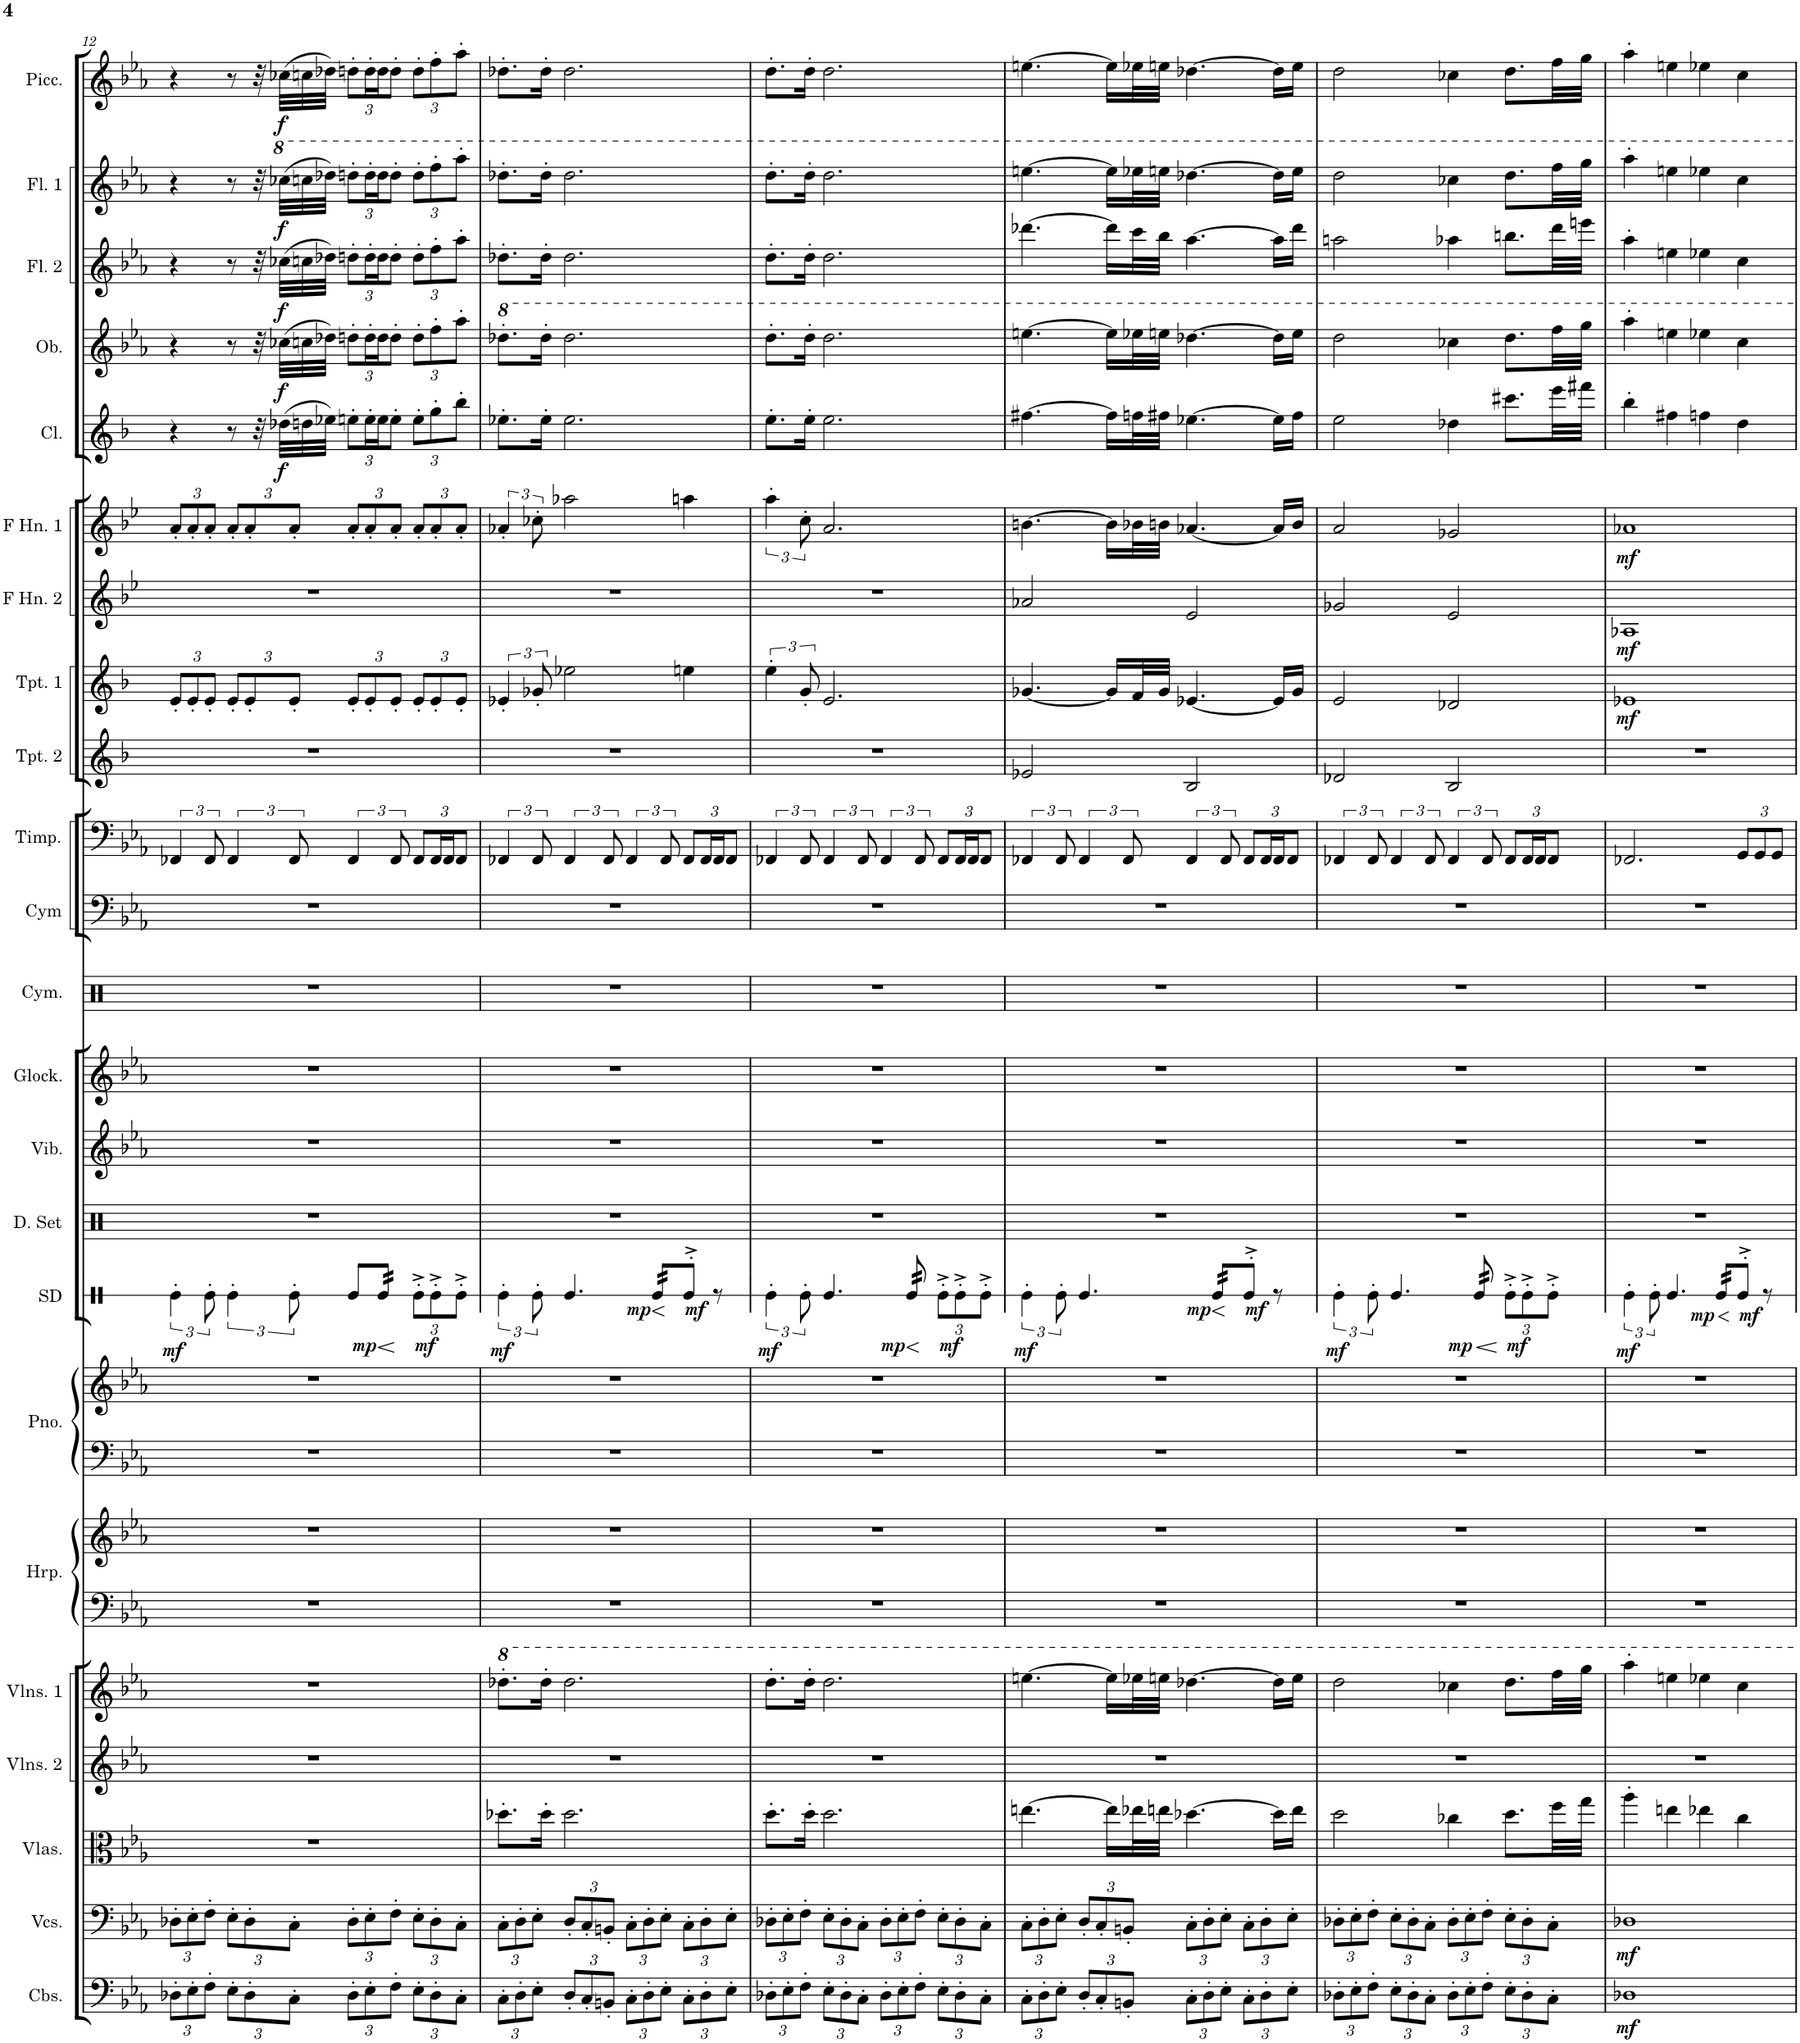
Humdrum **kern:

**kern	**dynam	**kern	**dynam	**kern	**kern	**kern	**kern	**kern	**kern	**kern	**kern	**dynam	**kern	**kern	**kern	**kern	**kern	**kern	**kern	**kern	**dynam	**kern	**dynam	**kern	**dynam	**kern	**dynam	**kern	**dynam	**kern	**dynam	**kern	**dynam	**kern	**dynam
*part23	*part23	*part22	*part22	*part21	*part20	*part19	*part18	*part18	*part17	*part17	*part16	*part16	*part15	*part14	*part13	*part12	*part11	*part10	*part9	*part8	*part8	*part7	*part7	*part6	*part6	*part5	*part5	*part4	*part4	*part3	*part3	*part2	*part2	*part1	*part1
*staff25	*staff25	*staff24	*staff24	*staff23	*staff22	*staff21	*staff20	*staff19	*staff18	*staff17	*staff16	*staff16	*staff15	*staff14	*staff13	*staff12	*staff11	*staff10	*staff9	*staff8	*staff8	*staff7	*staff7	*staff6	*staff6	*staff5	*staff5	*staff4	*staff4	*staff3	*staff3	*staff2	*staff2	*staff1	*staff1
*I"Contrabasses	*	*I"Violoncellos	*	*I"Violas	*I"Violins 2	*I"Violins 1	*I"Harp	*	*I"Grand Piano	*	*I"Snare Drum	*	*I"Drumset	*I"Vibraphone	*I"Glockenspiel	*I"Cymbals	*I"Cymbals	*I"Timpani	*I"Trumpet 2	*I"Trumpet 1	*	*I"Horn in F 2	*	*I"Horn in F 1	*	*I"Clarinet	*	*I"Oboe	*	*I"Flute 2	*	*I"Flute 1	*	*I"Piccolo	*
*I'Cbs.	*	*I'Vcs.	*	*I'Vlas.	*I'Vlns. 2	*I'Vlns. 1	*I'Hrp.	*	*I'Pno.	*	*I'SD	*	*I'D. Set	*I'Vib.	*I'Glock.	*I'Cym.	*I'Cym	*I'Timp.	*I'Tpt. 2	*I'Tpt. 1	*	*	*	*	*	*I'Cl.	*	*I'Ob.	*	*I'Fl. 2	*	*I'Fl. 1	*	*I'Picc.	*
!!LO:PB:g=z
*clefF4	*	*clefF4	*	*clefC3	*clefG2	*clefG2	*clefF4	*clefG2	*clefF4	*clefG2	*clefX	*	*clefX	*clefG2	*clefG2	*clefX	*clefF4	*clefF4	*clefG2	*clefG2	*	*clefG2	*	*clefG2	*	*clefG2	*	*clefG2	*	*clefG2	*	*clefG2	*	*clefG2	*
*Trd7c12	*	*	*	*	*	*	*	*	*	*	*	*	*	*	*Trd-14c-24	*	*	*	*Trd1c2	*Trd1c2	*	*Trd4c7	*	*Trd4c7	*	*Trd1c2	*	*	*	*	*	*	*	*Trd-7c-12	*
*k[b-e-a-]	*	*k[b-e-a-]	*	*k[b-e-a-]	*k[b-e-a-]	*k[b-e-a-]	*k[b-e-a-]	*k[b-e-a-]	*k[b-e-a-]	*k[b-e-a-]	*k[]	*	*k[]	*k[b-e-a-]	*k[b-e-a-]	*k[]	*k[b-e-a-]	*k[b-e-a-]	*k[b-]	*k[b-]	*	*k[b-e-]	*	*k[b-e-]	*	*k[b-]	*	*k[b-e-a-]	*	*k[b-e-a-]	*	*k[b-e-a-]	*	*k[b-e-a-]	*
*M4/4	*	*M4/4	*	*M4/4	*M4/4	*M4/4	*M4/4	*M4/4	*M4/4	*M4/4	*M4/4	*	*M4/4	*M4/4	*M4/4	*M4/4	*M4/4	*M4/4	*M4/4	*M4/4	*	*M4/4	*	*M4/4	*	*M4/4	*	*M4/4	*	*M4/4	*	*M4/4	*	*M4/4	*
*Xbrackettup	*	*Xbrackettup	*	*	*	*	*	*	*	*	*	*	*	*	*	*	*	*	*	*Xbrackettup	*	*	*	*Xbrackettup	*	*	*	*	*	*	*	*	*	*	*
=12	=12	=12	=12	=12	=12	=12	=12	=12	=12	=12	=12	=12	=12	=12	=12	=12	=12	=12	=12	=12	=12	=12	=12	=12	=12	=12	=12	=12	=12	=12	=12	=12	=12	=12	=12
!	!	!	!	!	!	!	!	!	!	!	!	!LO:DY:b	!	!	!	!	!	!	!	!	!	!	!	!	!	!	!	!	!	!	!	!	!	!	!
12D-X'\L	.	12D-X'\L	.	1r	1r	1r	1r	1r	1r	1r	6Re'\	mf	1r	1r	1r	1r	1r	6FF-X/	1r	12e'/L	.	1r	.	12a'/L	.	4r	.	4r	.	4r	.	4r	.	4r	.
12E-'\	.	12E-'\	.	.	.	.	.	.	.	.	.	.	.	.	.	.	.	.	.	12e'/	.	.	.	12a'/	.	.	.	.	.	.	.	.	.	.	.
12F'\J	.	12F'\J	.	.	.	.	.	.	.	.	12Re'\	.	.	.	.	.	.	12FF-/	.	12e'/J	.	.	.	12a'/J	.	.	.	.	.	.	.	.	.	.	.
12E-'\L	.	12E-'\L	.	.	.	.	.	.	.	.	6Re'\	.	.	.	.	.	.	6FF-/	.	12e'/L	.	.	.	12a'/L	.	8r	.	8r	.	8r	.	8r	.	8r	.
12D-'\	.	12D-'\	.	.	.	.	.	.	.	.	.	.	.	.	.	.	.	.	.	12e'/	.	.	.	12a'/	.	.	.	.	.	.	.	.	.	.	.
.	.	.	.	.	.	.	.	.	.	.	.	.	.	.	.	.	.	.	.	.	.	.	.	.	.	32r	.	32r	.	32r	.	32r	.	32r	.
!	!	!	!	!	!	!	!	!	!	!	!	!	!	!	!	!	!	!	!	!	!	!	!	!	!	!	!LO:DY:b	!	!LO:DY:b	!	!LO:DY:b	!	!LO:DY:b	!	!LO:DY:b
.	.	.	.	.	.	.	.	.	.	.	.	.	.	.	.	.	.	.	.	.	.	.	.	.	.	(32dd-X\LLL	f	(32cc-X\LLL	f	(32cc-X\LLL	f	(32ccc-X\LLL	f	(32cc-X\LLL	f
12C'\J	.	12C'\J	.	.	.	.	.	.	.	.	12Re'\	.	.	.	.	.	.	12FF-/	.	12e'/J	.	.	.	12a'/J	.	.	.	.	.	.	.	.	.	.	.
.	.	.	.	.	.	.	.	.	.	.	.	.	.	.	.	.	.	.	.	.	.	.	.	.	.	32ddn\	.	32ccn\	.	32ccn\	.	32cccn\	.	32ccn\	.
.	.	.	.	.	.	.	.	.	.	.	.	.	.	.	.	.	.	.	.	.	.	.	.	.	.	32ee-X\JJJ)	.	32dd-X\JJJ)	.	32dd-X\JJJ)	.	32ddd-X\JJJ)	.	32dd-X\JJJ)	.
*	*	*	*	*	*	*	*	*	*	*	*	*	*	*	*	*	*	*	*	*	*	*	*	*	*	*Xbrackettup	*	*Xbrackettup	*	*Xbrackettup	*	*Xbrackettup	*	*Xbrackettup	*
12D-'\L	.	12D-'\L	.	.	.	.	.	.	.	.	8Re/L	.	.	.	.	.	.	6FF-/	.	12e'/L	.	.	.	12a'/L	.	12een'\L	.	12ddn'\L	.	12ddn'\L	.	12dddn'\L	.	12ddn'\L	.
12E-'\	.	12E-'\	.	.	.	.	.	.	.	.	.	.	.	.	.	.	.	.	.	12e'/	.	.	.	12a'/	.	24ee'\L	.	24dd'\L	.	24dd'\L	.	24ddd'\L	.	24dd'\L	.
!	!	!	!	!	!	!	!	!	!	!	!	!LO:HP:b	!	!	!	!	!	!	!	!	!	!	!	!	!	!	!	!	!	!	!	!	!	!	!
!	!	!	!	!	!	!	!	!	!	!	!	!LO:DY:n=1:b	!	!	!	!	!	!	!	!	!	!	!	!	!	!	!	!	!	!	!	!	!	!	!
*	*	*	*	*	*	*	*	*	*	*	*tremolo	*	*	*	*	*	*	*	*	*	*	*	*	*	*	*	*	*	*	*	*	*	*	*	*
.	.	.	.	.	.	.	.	.	.	.	32Re/	< mp	.	.	.	.	.	.	.	.	.	.	.	.	.	24ee\J	.	24dd\J	.	24dd\J	.	24ddd\J	.	24dd\J	.
.	.	.	.	.	.	.	.	.	.	.	32Re/	.	.	.	.	.	.	.	.	.	.	.	.	.	.	.	.	.	.	.	.	.	.	.	.
12F'\J	.	12F'\J	.	.	.	.	.	.	.	.	.	.	.	.	.	.	.	12FF-/	.	12e'/J	.	.	.	12a'/J	.	12ee'\J	.	12dd'\J	.	12dd'\J	.	12ddd'\J	.	12dd'\J	.
.	.	.	.	.	.	.	.	.	.	.	32Re/	.	.	.	.	.	.	.	.	.	.	.	.	.	.	.	.	.	.	.	.	.	.	.	.
.	.	.	.	.	.	.	.	.	.	.	32Re/JJJ	.	.	.	.	.	.	.	.	.	.	.	.	.	.	.	.	.	.	.	.	.	.	.	.
*	*	*	*	*	*	*	*	*	*	*	*Xtremolo	*	*	*	*	*	*	*	*	*	*	*	*	*	*	*	*	*	*	*	*	*	*	*	*
*	*	*	*	*	*	*	*	*	*	*	*Xbrackettup	*	*	*	*	*	*	*Xbrackettup	*	*	*	*	*	*	*	*	*	*	*	*	*	*	*	*	*
!	!	!	!	!	!	!	!	!	!	!	!	!LO:DY:n=2:b	!	!	!	!	!	!	!	!	!	!	!	!	!	!	!	!	!	!	!	!	!	!	!
12E-'\L	.	12E-'\L	.	.	.	.	.	.	.	.	12Re'^\L	[ mf	.	.	.	.	.	12FF-/L	.	12e'/L	.	.	.	12a'/L	.	12ee'\L	.	12dd'\L	.	12dd'\L	.	12ddd'\L	.	12dd'\L	.
12D-'\	.	12D-'\	.	.	.	.	.	.	.	.	12Re'^\	.	.	.	.	.	.	24FF-/L	.	12e'/	.	.	.	12a'/	.	12gg'\	.	12ff'\	.	12ff'\	.	12fff'\	.	12ff'\	.
.	.	.	.	.	.	.	.	.	.	.	.	.	.	.	.	.	.	24FF-/J	.	.	.	.	.	.	.	.	.	.	.	.	.	.	.	.	.
12C'\J	.	12C'\J	.	.	.	.	.	.	.	.	12Re'^\J	.	.	.	.	.	.	12FF-/J	.	12e'/J	.	.	.	12a'/J	.	12bb-'\J	.	12aa-'\J	.	12aa-'\J	.	12aaa-'\J	.	12aa-'\J	.
=13	=13	=13	=13	=13	=13	=13	=13	=13	=13	=13	=13	=13	=13	=13	=13	=13	=13	=13	=13	=13	=13	=13	=13	=13	=13	=13	=13	=13	=13	=13	=13	=13	=13	=13	=13
*	*	*	*	*	*	*	*	*	*	*	*brackettup	*	*	*	*	*	*	*brackettup	*	*brackettup	*	*	*	*brackettup	*	*	*	*	*	*	*	*	*	*	*
!	!	!	!	!	!	!	!	!	!	!	!	!LO:DY:b	!	!	!	!	!	!	!	!	!	!	!	!	!	!	!	!	!	!	!	!	!	!	!
12C'\L	.	12C'\L	.	8.dd-X'\L	1r	8.ddd-X'\L	1r	1r	1r	1r	6Re'\	mf	1r	1r	1r	1r	1r	6FF-X/	1r	6e-X'/	.	1r	.	6a-X'/	.	8.ee-X'\L	.	8.ddd-X'\L	.	8.dd-X'\L	.	8.ddd-X'\L	.	8.dd-X'\L	.
12D'\	.	12D'\	.	.	.	.	.	.	.	.	.	.	.	.	.	.	.	.	.	.	.	.	.	.	.	.	.	.	.	.	.	.	.	.	.
12E-'\J	.	12E-'\J	.	.	.	.	.	.	.	.	12Re'\	.	.	.	.	.	.	12FF-/	.	12g-X'/	.	.	.	12cc-X'\	.	.	.	.	.	.	.	.	.	.	.
.	.	.	.	16dd-'\Jk	.	16ddd-'\Jk	.	.	.	.	.	.	.	.	.	.	.	.	.	.	.	.	.	.	.	16ee-'\Jk	.	16ddd-'\Jk	.	16dd-'\Jk	.	16ddd-'\Jk	.	16dd-'\Jk	.
12D'/L	.	12D'/L	.	2.dd-\	.	2.ddd-\	.	.	.	.	4.Re/	.	.	.	.	.	.	6FF-/	.	2ee-X\	.	.	.	2aa-X\	.	2.ee-\	.	2.ddd-\	.	2.dd-\	.	2.ddd-\	.	2.dd-\	.
12C'/	.	12C'/	.	.	.	.	.	.	.	.	.	.	.	.	.	.	.	.	.	.	.	.	.	.	.	.	.	.	.	.	.	.	.	.	.
12BBn'/J	.	12BBn'/J	.	.	.	.	.	.	.	.	.	.	.	.	.	.	.	12FF-/	.	.	.	.	.	.	.	.	.	.	.	.	.	.	.	.	.
12C'\L	.	12C'\L	.	.	.	.	.	.	.	.	.	.	.	.	.	.	.	6FF-/	.	.	.	.	.	.	.	.	.	.	.	.	.	.	.	.	.
12D'\	.	12D'\	.	.	.	.	.	.	.	.	.	.	.	.	.	.	.	.	.	.	.	.	.	.	.	.	.	.	.	.	.	.	.	.	.
!	!	!	!	!	!	!	!	!	!	!	!	!LO:HP:b	!	!	!	!	!	!	!	!	!	!	!	!	!	!	!	!	!	!	!	!	!	!	!
!	!	!	!	!	!	!	!	!	!	!	!	!LO:DY:n=1:b	!	!	!	!	!	!	!	!	!	!	!	!	!	!	!	!	!	!	!	!	!	!	!
*	*	*	*	*	*	*	*	*	*	*	*tremolo	*	*	*	*	*	*	*	*	*	*	*	*	*	*	*	*	*	*	*	*	*	*	*	*
.	.	.	.	.	.	.	.	.	.	.	32Re/LLL	< mp	.	.	.	.	.	.	.	.	.	.	.	.	.	.	.	.	.	.	.	.	.	.	.
.	.	.	.	.	.	.	.	.	.	.	32Re/	.	.	.	.	.	.	.	.	.	.	.	.	.	.	.	.	.	.	.	.	.	.	.	.
12E-'\J	.	12E-'\J	.	.	.	.	.	.	.	.	.	.	.	.	.	.	.	12FF-/	.	.	.	.	.	.	.	.	.	.	.	.	.	.	.	.	.
.	.	.	.	.	.	.	.	.	.	.	32Re/	.	.	.	.	.	.	.	.	.	.	.	.	.	.	.	.	.	.	.	.	.	.	.	.
.	.	.	.	.	.	.	.	.	.	.	32Re/	.	.	.	.	.	.	.	.	.	.	.	.	.	.	.	.	.	.	.	.	.	.	.	.
*	*	*	*	*	*	*	*	*	*	*	*Xtremolo	*	*	*	*	*	*	*	*	*	*	*	*	*	*	*	*	*	*	*	*	*	*	*	*
*	*	*	*	*	*	*	*	*	*	*	*	*	*	*	*	*	*	*Xbrackettup	*	*	*	*	*	*	*	*	*	*	*	*	*	*	*	*	*
!	!	!	!	!	!	!	!	!	!	!	!	!LO:DY:n=2:b	!	!	!	!	!	!	!	!	!	!	!	!	!	!	!	!	!	!	!	!	!	!	!
12C'\L	.	12C'\L	.	.	.	.	.	.	.	.	8Re'>^>/J	[ mf	.	.	.	.	.	12FF-/L	.	4een\	.	.	.	4aan\	.	.	.	.	.	.	.	.	.	.	.
12D'\	.	12D'\	.	.	.	.	.	.	.	.	.	.	.	.	.	.	.	24FF-/L	.	.	.	.	.	.	.	.	.	.	.	.	.	.	.	.	.
.	.	.	.	.	.	.	.	.	.	.	8r	.	.	.	.	.	.	24FF-/J	.	.	.	.	.	.	.	.	.	.	.	.	.	.	.	.	.
12E-'\J	.	12E-'\J	.	.	.	.	.	.	.	.	.	.	.	.	.	.	.	12FF-/J	.	.	.	.	.	.	.	.	.	.	.	.	.	.	.	.	.
=14	=14	=14	=14	=14	=14	=14	=14	=14	=14	=14	=14	=14	=14	=14	=14	=14	=14	=14	=14	=14	=14	=14	=14	=14	=14	=14	=14	=14	=14	=14	=14	=14	=14	=14	=14
*	*	*	*	*	*	*	*	*	*	*	*	*	*	*	*	*	*	*brackettup	*	*	*	*	*	*	*	*	*	*	*	*	*	*	*	*	*
!	!	!	!	!	!	!	!	!	!	!	!	!LO:DY:b	!	!	!	!	!	!	!	!	!	!	!	!	!	!	!	!	!	!	!	!	!	!	!
12D-X'\L	.	12D-X'\L	.	8.dd'\L	1r	8.ddd'\L	1r	1r	1r	1r	6Re'\	mf	1r	1r	1r	1r	1r	6FF-X/	1r	6ee'\	.	1r	.	6aa'\	.	8.ee'\L	.	8.ddd'\L	.	8.dd'\L	.	8.ddd'\L	.	8.dd'\L	.
12E-'\	.	12E-'\	.	.	.	.	.	.	.	.	.	.	.	.	.	.	.	.	.	.	.	.	.	.	.	.	.	.	.	.	.	.	.	.	.
12F'\J	.	12F'\J	.	.	.	.	.	.	.	.	12Re'\	.	.	.	.	.	.	12FF-/	.	12g'/	.	.	.	12cc'\	.	.	.	.	.	.	.	.	.	.	.
.	.	.	.	16dd'\Jk	.	16ddd'\Jk	.	.	.	.	.	.	.	.	.	.	.	.	.	.	.	.	.	.	.	16ee'\Jk	.	16ddd'\Jk	.	16dd'\Jk	.	16ddd'\Jk	.	16dd'\Jk	.
12E-'\L	.	12E-'\L	.	2.dd\	.	2.ddd\	.	.	.	.	4.Re/	.	.	.	.	.	.	6FF-/	.	2.e/	.	.	.	2.a/	.	2.ee\	.	2.ddd\	.	2.dd\	.	2.ddd\	.	2.dd\	.
12D-'\	.	12D-'\	.	.	.	.	.	.	.	.	.	.	.	.	.	.	.	.	.	.	.	.	.	.	.	.	.	.	.	.	.	.	.	.	.
12C'\J	.	12C'\J	.	.	.	.	.	.	.	.	.	.	.	.	.	.	.	12FF-/	.	.	.	.	.	.	.	.	.	.	.	.	.	.	.	.	.
12D-'\L	.	12D-'\L	.	.	.	.	.	.	.	.	.	.	.	.	.	.	.	6FF-/	.	.	.	.	.	.	.	.	.	.	.	.	.	.	.	.	.
12E-'\	.	12E-'\	.	.	.	.	.	.	.	.	.	.	.	.	.	.	.	.	.	.	.	.	.	.	.	.	.	.	.	.	.	.	.	.	.
!	!	!	!	!	!	!	!	!	!	!	!	!LO:HP:b	!	!	!	!	!	!	!	!	!	!	!	!	!	!	!	!	!	!	!	!	!	!	!
!	!	!	!	!	!	!	!	!	!	!	!	!LO:DY:n=1:b	!	!	!	!	!	!	!	!	!	!	!	!	!	!	!	!	!	!	!	!	!	!	!
*	*	*	*	*	*	*	*	*	*	*	*tremolo	*	*	*	*	*	*	*	*	*	*	*	*	*	*	*	*	*	*	*	*	*	*	*	*
.	.	.	.	.	.	.	.	.	.	.	32Re/	< mp	.	.	.	.	.	.	.	.	.	.	.	.	.	.	.	.	.	.	.	.	.	.	.
.	.	.	.	.	.	.	.	.	.	.	32Re/	.	.	.	.	.	.	.	.	.	.	.	.	.	.	.	.	.	.	.	.	.	.	.	.
12F'\J	.	12F'\J	.	.	.	.	.	.	.	.	.	.	.	.	.	.	.	12FF-/	.	.	.	.	.	.	.	.	.	.	.	.	.	.	.	.	.
.	.	.	.	.	.	.	.	.	.	.	32Re/	.	.	.	.	.	.	.	.	.	.	.	.	.	.	.	.	.	.	.	.	.	.	.	.
.	.	.	.	.	.	.	.	.	.	.	32Re/	.	.	.	.	.	.	.	.	.	.	.	.	.	.	.	.	.	.	.	.	.	.	.	.
*	*	*	*	*	*	*	*	*	*	*	*Xtremolo	*	*	*	*	*	*	*	*	*	*	*	*	*	*	*	*	*	*	*	*	*	*	*	*
*	*	*	*	*	*	*	*	*	*	*	*Xbrackettup	*	*	*	*	*	*	*Xbrackettup	*	*	*	*	*	*	*	*	*	*	*	*	*	*	*	*	*
!	!	!	!	!	!	!	!	!	!	!	!	!LO:DY:n=2:b	!	!	!	!	!	!	!	!	!	!	!	!	!	!	!	!	!	!	!	!	!	!	!
12E-'\L	.	12E-'\L	.	.	.	.	.	.	.	.	12Re'^\L	[ mf	.	.	.	.	.	12FF-/L	.	.	.	.	.	.	.	.	.	.	.	.	.	.	.	.	.
12D-'\	.	12D-'\	.	.	.	.	.	.	.	.	12Re'^\	.	.	.	.	.	.	24FF-/L	.	.	.	.	.	.	.	.	.	.	.	.	.	.	.	.	.
.	.	.	.	.	.	.	.	.	.	.	.	.	.	.	.	.	.	24FF-/J	.	.	.	.	.	.	.	.	.	.	.	.	.	.	.	.	.
12C'\J	.	12C'\J	.	.	.	.	.	.	.	.	12Re'^\J	.	.	.	.	.	.	12FF-/J	.	.	.	.	.	.	.	.	.	.	.	.	.	.	.	.	.
=15	=15	=15	=15	=15	=15	=15	=15	=15	=15	=15	=15	=15	=15	=15	=15	=15	=15	=15	=15	=15	=15	=15	=15	=15	=15	=15	=15	=15	=15	=15	=15	=15	=15	=15	=15
*	*	*	*	*	*	*	*	*	*	*	*brackettup	*	*	*	*	*	*	*brackettup	*	*	*	*	*	*	*	*	*	*	*	*	*	*	*	*	*
!	!	!	!	!	!	!	!	!	!	!	!	!LO:DY:b	!	!	!	!	!	!	!	!	!	!	!	!	!	!	!	!	!	!	!	!	!	!	!
12C'\L	.	12C'\L	.	[4.een\	1r	[4.eeen\	1r	1r	1r	1r	6Re'\	mf	1r	1r	1r	1r	1r	6FF-X/	2e-X/	[4.g-X/	.	2a-X/	.	[4.bn\	.	[4.ff#X\	.	[4.eeen\	.	[4.ddd-X\	.	[4.eeen\	.	[4.een\	.
12D'\	.	12D'\	.	.	.	.	.	.	.	.	.	.	.	.	.	.	.	.	.	.	.	.	.	.	.	.	.	.	.	.	.	.	.	.	.
12E-'\J	.	12E-'\J	.	.	.	.	.	.	.	.	12Re'\	.	.	.	.	.	.	12FF-/	.	.	.	.	.	.	.	.	.	.	.	.	.	.	.	.	.
12D'/L	.	12D'/L	.	.	.	.	.	.	.	.	4.Re/	.	.	.	.	.	.	6FF-/	.	.	.	.	.	.	.	.	.	.	.	.	.	.	.	.	.
12C'/	.	12C'/	.	.	.	.	.	.	.	.	.	.	.	.	.	.	.	.	.	.	.	.	.	.	.	.	.	.	.	.	.	.	.	.	.
.	.	.	.	16ee\LL]	.	16eee\LL]	.	.	.	.	.	.	.	.	.	.	.	.	.	16g-/LL]	.	.	.	16b\LL]	.	16ff#\LL]	.	16eee\LL]	.	16ddd-\LL]	.	16eee\LL]	.	16ee\LL]	.
12BBn'/J	.	12BBn'/J	.	.	.	.	.	.	.	.	.	.	.	.	.	.	.	12FF-/	.	.	.	.	.	.	.	.	.	.	.	.	.	.	.	.	.
.	.	.	.	32ee-X\L	.	32eee-X\L	.	.	.	.	.	.	.	.	.	.	.	.	.	32f/L	.	.	.	32b-X\L	.	32ffn\L	.	32eee-X\L	.	32ccc\L	.	32eee-X\L	.	32ee-X\L	.
.	.	.	.	32een\JJJ	.	32eeen\JJJ	.	.	.	.	.	.	.	.	.	.	.	.	.	32g-/JJJ	.	.	.	32bn\JJJ	.	32ff#X\JJJ	.	32eeen\JJJ	.	32bb-\JJJ	.	32eeen\JJJ	.	32een\JJJ	.
12C'\L	.	12C'\L	.	[4.dd-X\	.	[4.ddd-X\	.	.	.	.	.	.	.	.	.	.	.	6FF-/	2B-/	[4.e-X/	.	2e-/	.	[4.a-X/	.	[4.ee-X\	.	[4.ddd-X\	.	[4.aa-\	.	[4.ddd-X\	.	[4.dd-X\	.
12D'\	.	12D'\	.	.	.	.	.	.	.	.	.	.	.	.	.	.	.	.	.	.	.	.	.	.	.	.	.	.	.	.	.	.	.	.	.
!	!	!	!	!	!	!	!	!	!	!	!	!LO:HP:b	!	!	!	!	!	!	!	!	!	!	!	!	!	!	!	!	!	!	!	!	!	!	!
!	!	!	!	!	!	!	!	!	!	!	!	!LO:DY:n=1:b	!	!	!	!	!	!	!	!	!	!	!	!	!	!	!	!	!	!	!	!	!	!	!
*	*	*	*	*	*	*	*	*	*	*	*tremolo	*	*	*	*	*	*	*	*	*	*	*	*	*	*	*	*	*	*	*	*	*	*	*	*
.	.	.	.	.	.	.	.	.	.	.	32Re/LLL	< mp	.	.	.	.	.	.	.	.	.	.	.	.	.	.	.	.	.	.	.	.	.	.	.
.	.	.	.	.	.	.	.	.	.	.	32Re/	.	.	.	.	.	.	.	.	.	.	.	.	.	.	.	.	.	.	.	.	.	.	.	.
12E-'\J	.	12E-'\J	.	.	.	.	.	.	.	.	.	.	.	.	.	.	.	12FF-/	.	.	.	.	.	.	.	.	.	.	.	.	.	.	.	.	.
.	.	.	.	.	.	.	.	.	.	.	32Re/	.	.	.	.	.	.	.	.	.	.	.	.	.	.	.	.	.	.	.	.	.	.	.	.
.	.	.	.	.	.	.	.	.	.	.	32Re/	.	.	.	.	.	.	.	.	.	.	.	.	.	.	.	.	.	.	.	.	.	.	.	.
*	*	*	*	*	*	*	*	*	*	*	*Xtremolo	*	*	*	*	*	*	*	*	*	*	*	*	*	*	*	*	*	*	*	*	*	*	*	*
*	*	*	*	*	*	*	*	*	*	*	*	*	*	*	*	*	*	*Xbrackettup	*	*	*	*	*	*	*	*	*	*	*	*	*	*	*	*	*
!	!	!	!	!	!	!	!	!	!	!	!	!LO:DY:n=2:b	!	!	!	!	!	!	!	!	!	!	!	!	!	!	!	!	!	!	!	!	!	!	!
12C'\L	.	12C'\L	.	.	.	.	.	.	.	.	8Re'>^>/J	[ mf	.	.	.	.	.	12FF-/L	.	.	.	.	.	.	.	.	.	.	.	.	.	.	.	.	.
12D'\	.	12D'\	.	.	.	.	.	.	.	.	.	.	.	.	.	.	.	24FF-/L	.	.	.	.	.	.	.	.	.	.	.	.	.	.	.	.	.
.	.	.	.	16dd-\LL]	.	16ddd-\LL]	.	.	.	.	8r	.	.	.	.	.	.	24FF-/J	.	16e-/LL]	.	.	.	16a-/LL]	.	16ee-\LL]	.	16ddd-\LL]	.	16aa-\LL]	.	16ddd-\LL]	.	16dd-\LL]	.
12E-'\J	.	12E-'\J	.	.	.	.	.	.	.	.	.	.	.	.	.	.	.	12FF-/J	.	.	.	.	.	.	.	.	.	.	.	.	.	.	.	.	.
.	.	.	.	16ee\JJ	.	16eee\JJ	.	.	.	.	.	.	.	.	.	.	.	.	.	16g-/JJ	.	.	.	16b/JJ	.	16ff#\JJ	.	16eee\JJ	.	16ddd-\JJ	.	16eee\JJ	.	16ee\JJ	.
=16	=16	=16	=16	=16	=16	=16	=16	=16	=16	=16	=16	=16	=16	=16	=16	=16	=16	=16	=16	=16	=16	=16	=16	=16	=16	=16	=16	=16	=16	=16	=16	=16	=16	=16	=16
*	*	*	*	*	*	*	*	*	*	*	*	*	*	*	*	*	*	*brackettup	*	*	*	*	*	*	*	*	*	*	*	*	*	*	*	*	*
!	!	!	!	!	!	!	!	!	!	!	!	!LO:DY:b	!	!	!	!	!	!	!	!	!	!	!	!	!	!	!	!	!	!	!	!	!	!	!
12D-X'\L	.	12D-X'\L	.	2dd\	1r	2ddd\	1r	1r	1r	1r	6Re'\	mf	1r	1r	1r	1r	1r	6FF-X/	2d-X/	2e/	.	2g-X/	.	2a/	.	2ee\	.	2ddd\	.	2aan\	.	2ddd\	.	2dd\	.
12E-'\	.	12E-'\	.	.	.	.	.	.	.	.	.	.	.	.	.	.	.	.	.	.	.	.	.	.	.	.	.	.	.	.	.	.	.	.	.
12F'\J	.	12F'\J	.	.	.	.	.	.	.	.	12Re'\	.	.	.	.	.	.	12FF-/	.	.	.	.	.	.	.	.	.	.	.	.	.	.	.	.	.
12E-'\L	.	12E-'\L	.	.	.	.	.	.	.	.	4.Re/	.	.	.	.	.	.	6FF-/	.	.	.	.	.	.	.	.	.	.	.	.	.	.	.	.	.
12D-'\	.	12D-'\	.	.	.	.	.	.	.	.	.	.	.	.	.	.	.	.	.	.	.	.	.	.	.	.	.	.	.	.	.	.	.	.	.
12C'\J	.	12C'\J	.	.	.	.	.	.	.	.	.	.	.	.	.	.	.	12FF-/	.	.	.	.	.	.	.	.	.	.	.	.	.	.	.	.	.
12D-'\L	.	12D-'\L	.	4cc-X\	.	4ccc-X\	.	.	.	.	.	.	.	.	.	.	.	6FF-/	2B-/	2d-X/	.	2e-/	.	2g-X/	.	4dd-X\	.	4ccc-X\	.	4aa-X\	.	4ccc-X\	.	4cc-X\	.
12E-'\	.	12E-'\	.	.	.	.	.	.	.	.	.	.	.	.	.	.	.	.	.	.	.	.	.	.	.	.	.	.	.	.	.	.	.	.	.
!	!	!	!	!	!	!	!	!	!	!	!	!LO:HP:b	!	!	!	!	!	!	!	!	!	!	!	!	!	!	!	!	!	!	!	!	!	!	!
!	!	!	!	!	!	!	!	!	!	!	!	!LO:DY:n=1:b	!	!	!	!	!	!	!	!	!	!	!	!	!	!	!	!	!	!	!	!	!	!	!
*	*	*	*	*	*	*	*	*	*	*	*tremolo	*	*	*	*	*	*	*	*	*	*	*	*	*	*	*	*	*	*	*	*	*	*	*	*
.	.	.	.	.	.	.	.	.	.	.	32Re/	< mp	.	.	.	.	.	.	.	.	.	.	.	.	.	.	.	.	.	.	.	.	.	.	.
.	.	.	.	.	.	.	.	.	.	.	32Re/	.	.	.	.	.	.	.	.	.	.	.	.	.	.	.	.	.	.	.	.	.	.	.	.
12F'\J	.	12F'\J	.	.	.	.	.	.	.	.	.	.	.	.	.	.	.	12FF-/	.	.	.	.	.	.	.	.	.	.	.	.	.	.	.	.	.
.	.	.	.	.	.	.	.	.	.	.	32Re/	.	.	.	.	.	.	.	.	.	.	.	.	.	.	.	.	.	.	.	.	.	.	.	.
.	.	.	.	.	.	.	.	.	.	.	32Re/	.	.	.	.	.	.	.	.	.	.	.	.	.	.	.	.	.	.	.	.	.	.	.	.
*	*	*	*	*	*	*	*	*	*	*	*Xtremolo	*	*	*	*	*	*	*	*	*	*	*	*	*	*	*	*	*	*	*	*	*	*	*	*
*	*	*	*	*	*	*	*	*	*	*	*Xbrackettup	*	*	*	*	*	*	*Xbrackettup	*	*	*	*	*	*	*	*	*	*	*	*	*	*	*	*	*
!	!	!	!	!	!	!	!	!	!	!	!	!LO:DY:n=2:b	!	!	!	!	!	!	!	!	!	!	!	!	!	!	!	!	!	!	!	!	!	!	!
12E-'\L	.	12E-'\L	.	8.dd\L	.	8.ddd\L	.	.	.	.	12Re'^\L	[ mf	.	.	.	.	.	12FF-/L	.	.	.	.	.	.	.	8.ccc#X\L	.	8.ddd\L	.	8.bbn\L	.	8.ddd\L	.	8.dd\L	.
12D-'\	.	12D-'\	.	.	.	.	.	.	.	.	12Re'^\	.	.	.	.	.	.	24FF-/L	.	.	.	.	.	.	.	.	.	.	.	.	.	.	.	.	.
.	.	.	.	.	.	.	.	.	.	.	.	.	.	.	.	.	.	24FF-/J	.	.	.	.	.	.	.	.	.	.	.	.	.	.	.	.	.
12C'\J	.	12C'\J	.	.	.	.	.	.	.	.	12Re'^\J	.	.	.	.	.	.	12FF-/J	.	.	.	.	.	.	.	.	.	.	.	.	.	.	.	.	.
.	.	.	.	32ff\LL	.	32fff\LL	.	.	.	.	.	.	.	.	.	.	.	.	.	.	.	.	.	.	.	32eee\LL	.	32fff\LL	.	32ddd\LL	.	32fff\LL	.	32ff\LL	.
.	.	.	.	32gg\JJJ	.	32ggg\JJJ	.	.	.	.	.	.	.	.	.	.	.	.	.	.	.	.	.	.	.	32fff#X\JJJ	.	32ggg\JJJ	.	32eeen\JJJ	.	32ggg\JJJ	.	32gg\JJJ	.
=17	=17	=17	=17	=17	=17	=17	=17	=17	=17	=17	=17	=17	=17	=17	=17	=17	=17	=17	=17	=17	=17	=17	=17	=17	=17	=17	=17	=17	=17	=17	=17	=17	=17	=17	=17
*	*	*	*	*	*	*	*	*	*	*	*brackettup	*	*	*	*	*	*	*	*	*	*	*	*	*	*	*	*	*	*	*	*	*	*	*	*
!	!LO:DY:b	!	!LO:DY:b	!	!	!	!	!	!	!	!	!LO:DY:b	!	!	!	!	!	!	!	!	!LO:DY:b	!	!LO:DY:b	!	!LO:DY:b	!	!	!	!	!	!	!	!	!	!
1D-X	mf	1D-X	mf	4aa-'\	1r	4aaa-'\	1r	1r	1r	1r	6Re'\	mf	1r	1r	1r	1r	1r	2.FF-X/	1r	1e-X	mf	1A-X	mf	1a-X	mf	4bb-'\	.	4aaa-'\	.	4aa-'\	.	4aaa-'\	.	4aa-'\	.
.	.	.	.	.	.	.	.	.	.	.	12Re'\	.	.	.	.	.	.	.	.	.	.	.	.	.	.	.	.	.	.	.	.	.	.	.	.
.	.	.	.	4een\	.	4eeen\	.	.	.	.	4.Re/	.	.	.	.	.	.	.	.	.	.	.	.	.	.	4ff#X\	.	4eeen\	.	4een\	.	4eeen\	.	4een\	.
.	.	.	.	4ee-X\	.	4eee-X\	.	.	.	.	.	.	.	.	.	.	.	.	.	.	.	.	.	.	.	4ffn\	.	4eee-X\	.	4ee-X\	.	4eee-X\	.	4ee-X\	.
!	!	!	!	!	!	!	!	!	!	!	!	!LO:HP:b	!	!	!	!	!	!	!	!	!	!	!	!	!	!	!	!	!	!	!	!	!	!	!
!	!	!	!	!	!	!	!	!	!	!	!	!LO:DY:n=1:b	!	!	!	!	!	!	!	!	!	!	!	!	!	!	!	!	!	!	!	!	!	!	!
*	*	*	*	*	*	*	*	*	*	*	*tremolo	*	*	*	*	*	*	*	*	*	*	*	*	*	*	*	*	*	*	*	*	*	*	*	*
.	.	.	.	.	.	.	.	.	.	.	32Re/LLL	< mp	.	.	.	.	.	.	.	.	.	.	.	.	.	.	.	.	.	.	.	.	.	.	.
.	.	.	.	.	.	.	.	.	.	.	32Re/	.	.	.	.	.	.	.	.	.	.	.	.	.	.	.	.	.	.	.	.	.	.	.	.
.	.	.	.	.	.	.	.	.	.	.	32Re/	.	.	.	.	.	.	.	.	.	.	.	.	.	.	.	.	.	.	.	.	.	.	.	.
.	.	.	.	.	.	.	.	.	.	.	32Re/	.	.	.	.	.	.	.	.	.	.	.	.	.	.	.	.	.	.	.	.	.	.	.	.
*	*	*	*	*	*	*	*	*	*	*	*Xtremolo	*	*	*	*	*	*	*	*	*	*	*	*	*	*	*	*	*	*	*	*	*	*	*	*
!	!	!	!	!	!	!	!	!	!	!	!	!LO:DY:n=2:b	!	!	!	!	!	!	!	!	!	!	!	!	!	!	!	!	!	!	!	!	!	!	!
.	.	.	.	4cc\	.	4ccc\	.	.	.	.	8Re'>^>/J	[ mf	.	.	.	.	.	12GG/L	.	.	.	.	.	.	.	4dd\	.	4ccc\	.	4cc\	.	4ccc\	.	4cc\	.
.	.	.	.	.	.	.	.	.	.	.	.	.	.	.	.	.	.	12GG/	.	.	.	.	.	.	.	.	.	.	.	.	.	.	.	.	.
.	.	.	.	.	.	.	.	.	.	.	8r	.	.	.	.	.	.	.	.	.	.	.	.	.	.	.	.	.	.	.	.	.	.	.	.
.	.	.	.	.	.	.	.	.	.	.	.	.	.	.	.	.	.	12GG/J	.	.	.	.	.	.	.	.	.	.	.	.	.	.	.	.	.
=	=	=	=	=	=	=	=	=	=	=	=	=	=	=	=	=	=	=	=	=	=	=	=	=	=	=	=	=	=	=	=	=	=	=	=
*-	*-	*-	*-	*-	*-	*-	*-	*-	*-	*-	*-	*-	*-	*-	*-	*-	*-	*-	*-	*-	*-	*-	*-	*-	*-	*-	*-	*-	*-	*-	*-	*-	*-	*-	*-
